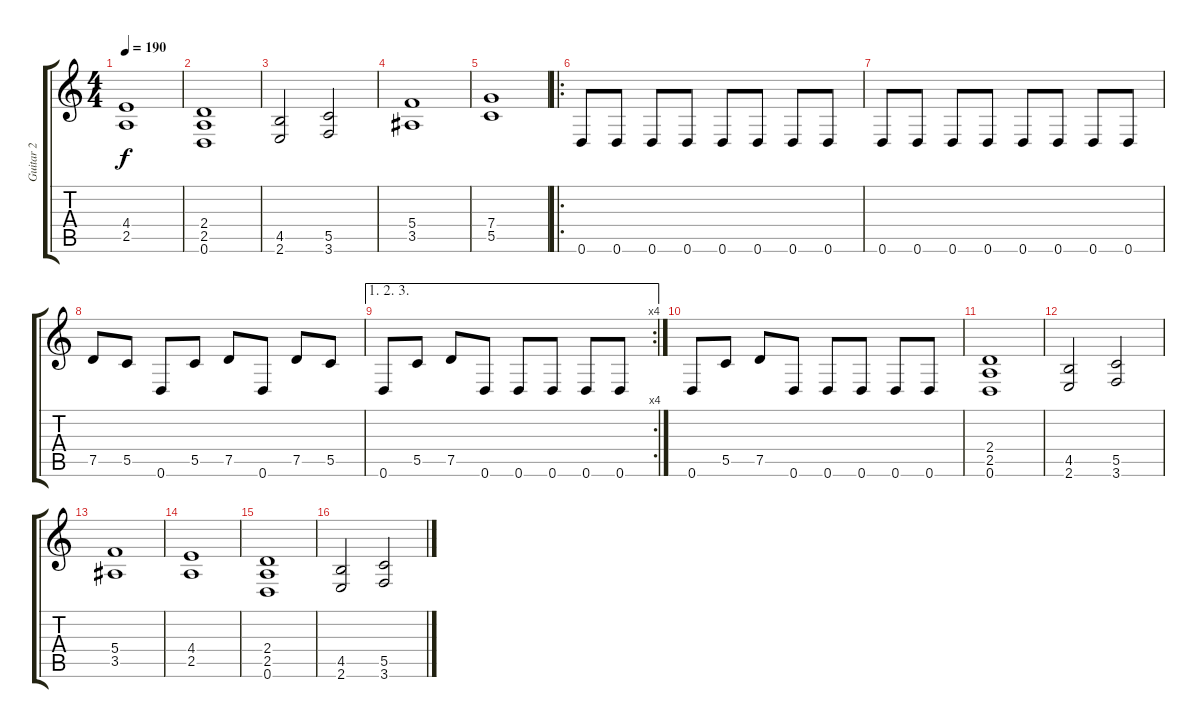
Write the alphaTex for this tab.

\track ("Guitar 2" "Guitar 2") {instrument overdrivenguitar}
\staff {score tabs}
\tuning (D4 A3 F3 C3 G2 D2) {hide}
\ts (4 4)
\tempo 190
\clef g2
\ks c
(4.4 2.5).1{dy f} |
(2.4 2.5 0.6).1 |
(4.5 2.6).2 (5.5 3.6).2 |
(5.4 3.5).1 |
(7.4 5.5).1 |
\ro
0.6.8 0.6.8 0.6.8 0.6.8 0.6.8 0.6.8 0.6.8 0.6.8 |
0.6.8 0.6.8 0.6.8 0.6.8 0.6.8 0.6.8 0.6.8 0.6.8 |
7.5.8 5.5.8 0.6.8 5.5.8 7.5.8 0.6.8 7.5.8 5.5.8 |
\ae (1 2 3)
\rc 4
0.6.8 5.5.8 7.5.8 0.6.8 0.6.8 0.6.8 0.6.8 0.6.8 |
0.6.8 5.5.8 7.5.8 0.6.8 0.6.8 0.6.8 0.6.8 0.6.8 |
(2.4 2.5 0.6).1 |
(4.5 2.6).2 (5.5 3.6).2 |
(5.4 3.5).1 |
(4.4 2.5).1 |
(2.4 2.5 0.6).1 |
(4.5 2.6).2 (5.5 3.6).2
